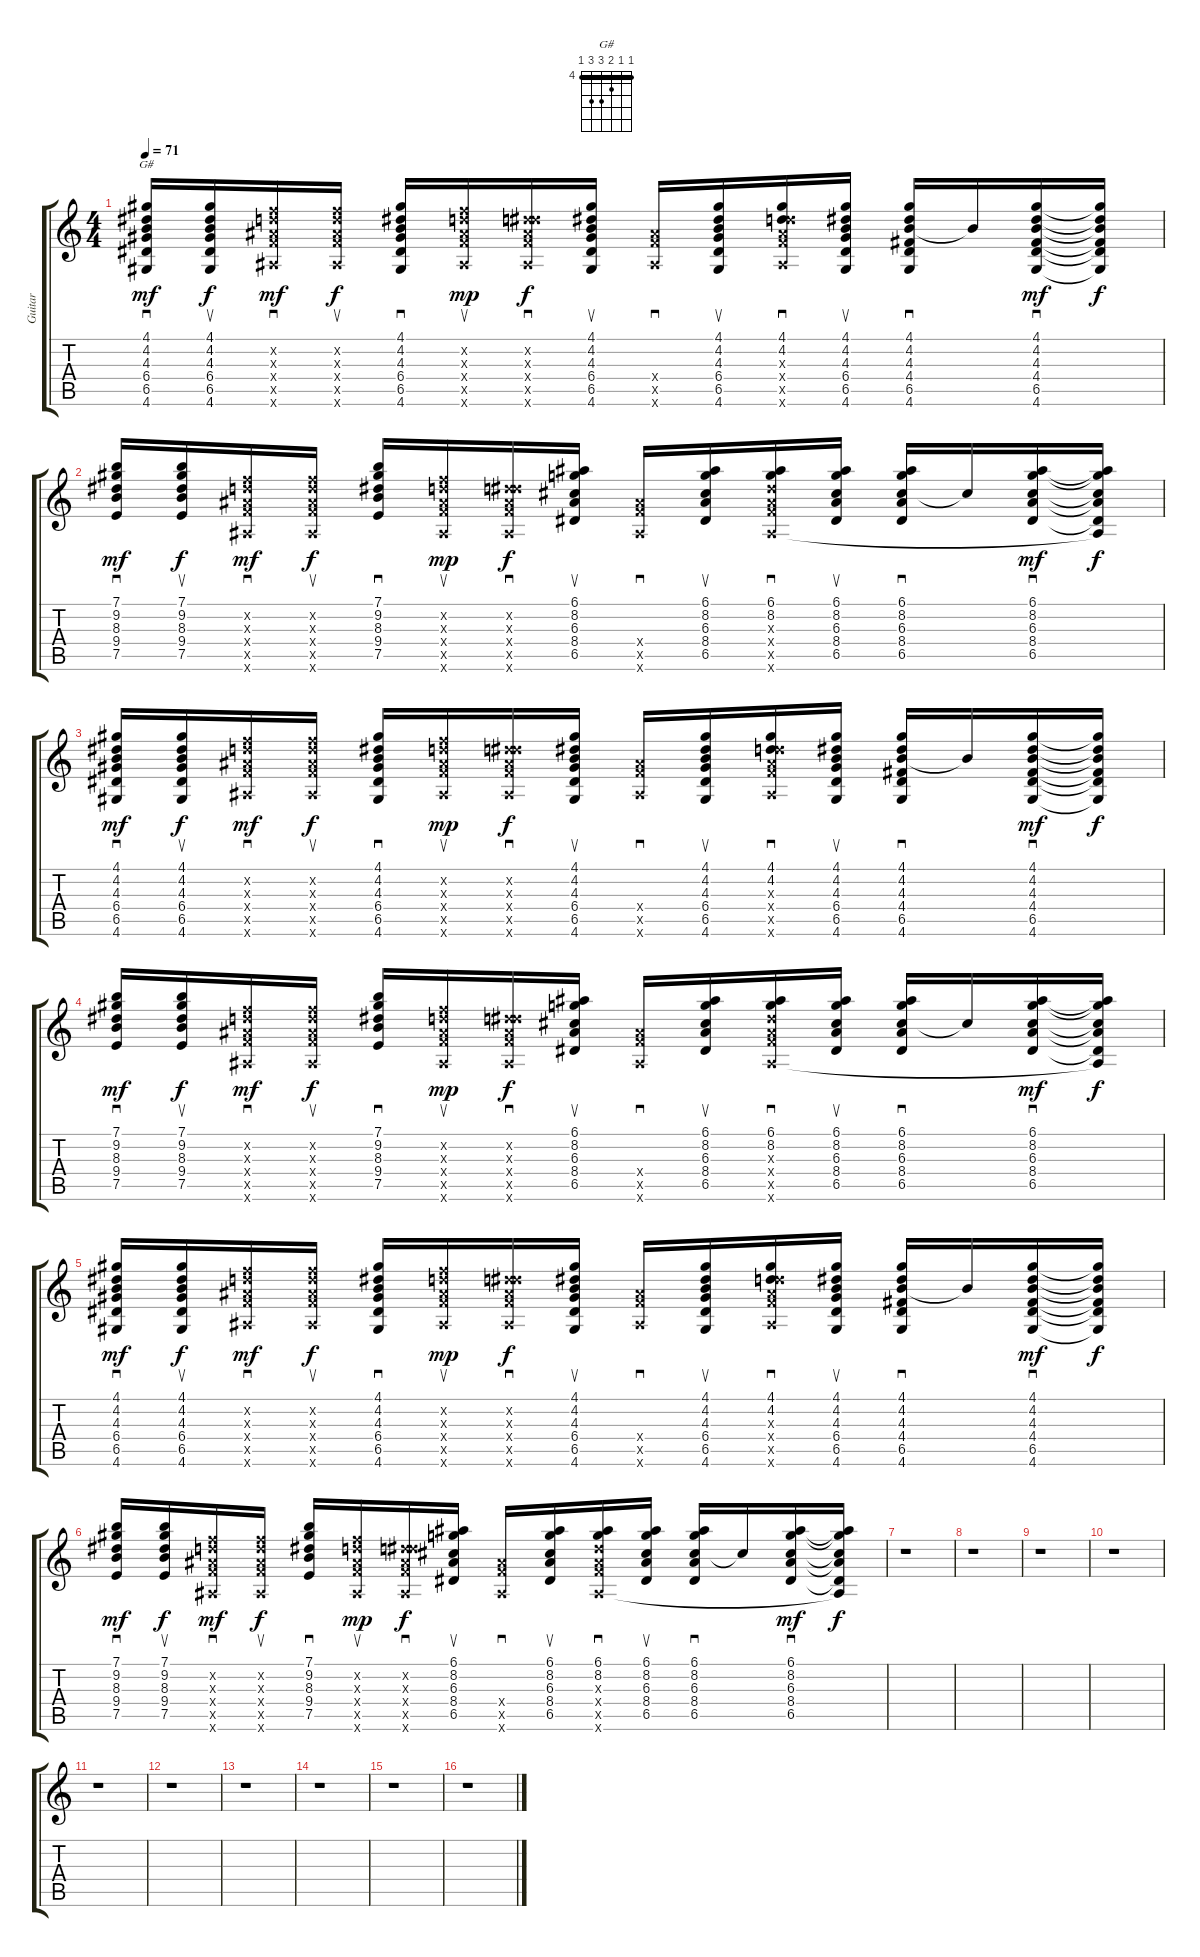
\track ("Guitar" "Guitar") {instrument electricguitarclean}
\staff {score tabs}
\tuning (E4 B3 G3 D3 A2 E2) {hide}
\chord ("G#" 4 4 5 6 6 4) {firstfret 4 barre 4}
\ts (4 4)
\tempo 71
\clef g2
\ks c
(4.1 4.2 4.3 6.4 6.5 4.6).16{sd ch "G#" dy mf} (4.1 4.2 4.3 6.4 6.5 4.6).16{su dy f} (6.2{x} 7.3{x} 8.4{x} 8.5{x} 6.6{x}).16{sd dy mf} (6.2{x} 7.3{x} 8.4{x} 8.5{x} 6.6{x}).16{su dy f} (4.1 4.2 4.3 6.4 6.5 4.6).16{sd} (6.2{x} 7.3{x} 8.4{x} 8.5{x} 6.6{x}).16{su dy mp} (4.2{x} 7.3{x} 8.4{x} 8.5{x} 6.6{x}).16{sd dy f} (4.1 4.2 4.3 6.4 6.5 4.6).16{su} (8.4{x} 8.5{x} 6.6{x}).16{sd} (4.1 4.2 4.3 6.4 6.5 4.6).16{su} (4.1 4.2 7.3{x} 8.4{x} 8.5{x} 6.6{x}).16{sd} (4.1 4.2 4.3 6.4 6.5 4.6).16{su} (4.1 4.2 4.3 4.4 6.5 4.6).16{sd} 4.3{t}.16 (4.1 4.2 4.3 4.4 6.5 4.6).16{sd dy mf} (4.1{t} 4.2{t} 4.3{t} 4.4{t} 6.5{t} 4.6{t}).16{dy f} |
(7.1 9.2 8.3 9.4 7.5).16{sd dy mf} (7.1 9.2 8.3 9.4 7.5).16{su dy f} (6.2{x} 7.3{x} 8.4{x} 8.5{x} 6.6{x}).16{sd dy mf} (6.2{x} 7.3{x} 8.4{x} 8.5{x} 6.6{x}).16{su dy f} (7.1 9.2 8.3 9.4 7.5).16{sd} (6.2{x} 7.3{x} 8.4{x} 8.5{x} 6.6{x}).16{su dy mp} (4.2{x} 7.3{x} 8.4{x} 8.5{x} 6.6{x}).16{sd dy f} (6.1 8.2 6.3 8.4 6.5).16{su} (8.4{x} 8.5{x} 6.6{x}).16{sd} (6.1 8.2 6.3 8.4 6.5).16{su} (6.1 8.2 7.3{x} 8.4{x} 8.5{x} 6.6{x}).16{sd} (6.1 8.2 6.3 8.4 6.5).16{su} (6.1 8.2 6.3 8.4 6.5).16{sd} 6.3{t}.16 (6.1 8.2 6.3 8.4 6.5).16{sd dy mf} (6.1{t} 8.2{t} 6.3{t} 8.4{t} 6.5{t} 6.6{t}).16{dy f} |
(4.1 4.2 4.3 6.4 6.5 4.6).16{sd dy mf} (4.1 4.2 4.3 6.4 6.5 4.6).16{su dy f} (6.2{x} 7.3{x} 8.4{x} 8.5{x} 6.6{x}).16{sd dy mf} (6.2{x} 7.3{x} 8.4{x} 8.5{x} 6.6{x}).16{su dy f} (4.1 4.2 4.3 6.4 6.5 4.6).16{sd} (6.2{x} 7.3{x} 8.4{x} 8.5{x} 6.6{x}).16{su dy mp} (4.2{x} 7.3{x} 8.4{x} 8.5{x} 6.6{x}).16{sd dy f} (4.1 4.2 4.3 6.4 6.5 4.6).16{su} (8.4{x} 8.5{x} 6.6{x}).16{sd} (4.1 4.2 4.3 6.4 6.5 4.6).16{su} (4.1 4.2 7.3{x} 8.4{x} 8.5{x} 6.6{x}).16{sd} (4.1 4.2 4.3 6.4 6.5 4.6).16{su} (4.1 4.2 4.3 4.4 6.5 4.6).16{sd} 4.3{t}.16 (4.1 4.2 4.3 4.4 6.5 4.6).16{sd dy mf} (4.1{t} 4.2{t} 4.3{t} 4.4{t} 6.5{t} 4.6{t}).16{dy f} |
(7.1 9.2 8.3 9.4 7.5).16{sd dy mf} (7.1 9.2 8.3 9.4 7.5).16{su dy f} (6.2{x} 7.3{x} 8.4{x} 8.5{x} 6.6{x}).16{sd dy mf} (6.2{x} 7.3{x} 8.4{x} 8.5{x} 6.6{x}).16{su dy f} (7.1 9.2 8.3 9.4 7.5).16{sd} (6.2{x} 7.3{x} 8.4{x} 8.5{x} 6.6{x}).16{su dy mp} (4.2{x} 7.3{x} 8.4{x} 8.5{x} 6.6{x}).16{sd dy f} (6.1 8.2 6.3 8.4 6.5).16{su} (8.4{x} 8.5{x} 6.6{x}).16{sd} (6.1 8.2 6.3 8.4 6.5).16{su} (6.1 8.2 7.3{x} 8.4{x} 8.5{x} 6.6{x}).16{sd} (6.1 8.2 6.3 8.4 6.5).16{su} (6.1 8.2 6.3 8.4 6.5).16{sd} 6.3{t}.16 (6.1 8.2 6.3 8.4 6.5).16{sd dy mf} (6.1{t} 8.2{t} 6.3{t} 8.4{t} 6.5{t} 6.6{t}).16{dy f} |
(4.1 4.2 4.3 6.4 6.5 4.6).16{sd dy mf} (4.1 4.2 4.3 6.4 6.5 4.6).16{su dy f} (6.2{x} 7.3{x} 8.4{x} 8.5{x} 6.6{x}).16{sd dy mf} (6.2{x} 7.3{x} 8.4{x} 8.5{x} 6.6{x}).16{su dy f} (4.1 4.2 4.3 6.4 6.5 4.6).16{sd} (6.2{x} 7.3{x} 8.4{x} 8.5{x} 6.6{x}).16{su dy mp} (4.2{x} 7.3{x} 8.4{x} 8.5{x} 6.6{x}).16{sd dy f} (4.1 4.2 4.3 6.4 6.5 4.6).16{su} (8.4{x} 8.5{x} 6.6{x}).16{sd} (4.1 4.2 4.3 6.4 6.5 4.6).16{su} (4.1 4.2 7.3{x} 8.4{x} 8.5{x} 6.6{x}).16{sd} (4.1 4.2 4.3 6.4 6.5 4.6).16{su} (4.1 4.2 4.3 4.4 6.5 4.6).16{sd} 4.3{t}.16 (4.1 4.2 4.3 4.4 6.5 4.6).16{sd dy mf} (4.1{t} 4.2{t} 4.3{t} 4.4{t} 6.5{t} 4.6{t}).16{dy f} |
(7.1 9.2 8.3 9.4 7.5).16{sd dy mf} (7.1 9.2 8.3 9.4 7.5).16{su dy f} (6.2{x} 7.3{x} 8.4{x} 8.5{x} 6.6{x}).16{sd dy mf} (6.2{x} 7.3{x} 8.4{x} 8.5{x} 6.6{x}).16{su dy f} (7.1 9.2 8.3 9.4 7.5).16{sd} (6.2{x} 7.3{x} 8.4{x} 8.5{x} 6.6{x}).16{su dy mp} (4.2{x} 7.3{x} 8.4{x} 8.5{x} 6.6{x}).16{sd dy f} (6.1 8.2 6.3 8.4 6.5).16{su} (8.4{x} 8.5{x} 6.6{x}).16{sd} (6.1 8.2 6.3 8.4 6.5).16{su} (6.1 8.2 7.3{x} 8.4{x} 8.5{x} 6.6{x}).16{sd} (6.1 8.2 6.3 8.4 6.5).16{su} (6.1 8.2 6.3 8.4 6.5).16{sd} 6.3{t}.16 (6.1 8.2 6.3 8.4 6.5).16{sd dy mf} (6.1{t} 8.2{t} 6.3{t} 8.4{t} 6.5{t} 6.6{t}).16{dy f} |
r.1 |
r.1 |
r.1 |
r.1 |
r.1 |
r.1 |
r.1 |
r.1 |
r.1 |
r.1
